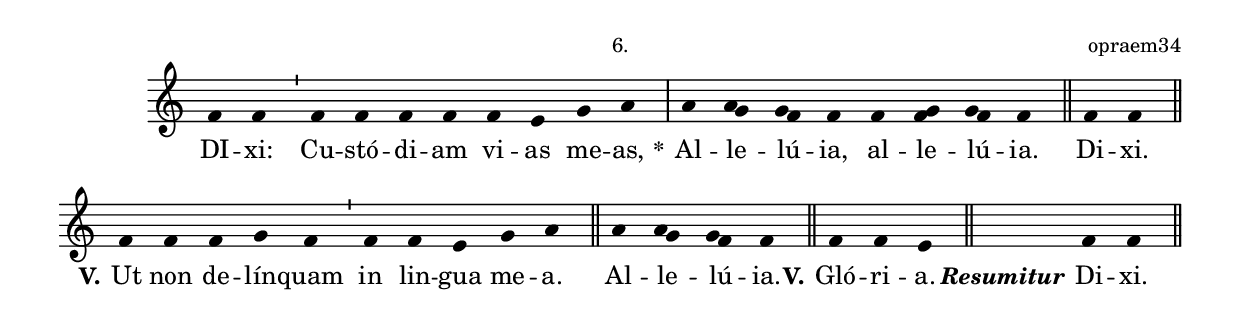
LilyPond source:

\version "2.19.32"

\include "../lib/synopsis.ily"

\score {
  \transpose c c' {
    \plainchant
    f4 f \bar "'"
    f f f f \bar "" f e \bar "" g a \bar "|"
    a \melisma { a g } \melisma { g f } f \bar "" f \melisma { f g } \melisma { g f } f \bar "||"
    f f \bar "||"
    f \bar "" f \bar "" f g f \bar "'"
    f \bar "" f e \bar "" g a \bar "||"
    a \melisma { a g } \melisma { g f } f \bar "||"
    f f e \bar "||" s \bar ""
    f f \bar "||"
  }
  \addlyrics {
    DI -- xi:
    Cu -- stó -- di -- am vi -- as me -- as, \set stanza = \markup{"*"}
    Al -- le -- lú -- ia, al -- le -- lú -- ia.
    Di -- xi.
    \set stanza = \markup{V.} Ut non de -- lín -- quam
    in lin -- gua me -- a.
    Al -- le -- lú -- ia.
    \set stanza = \markup{V.} Gló -- ri -- a.
    \set stanza = \markup{\italic{Resumitur}} Di -- xi.
  }
  \header {
    annotation = "6."
    mode = "6"
    office-part = "responsorium"
    fontes = "opraem34"
  }
}

%{
\score {
  \transpose c c' {
    \plainchant

  }
  \addlyrics {

  }
  \header {
    fontes = ""
  }
}
%}